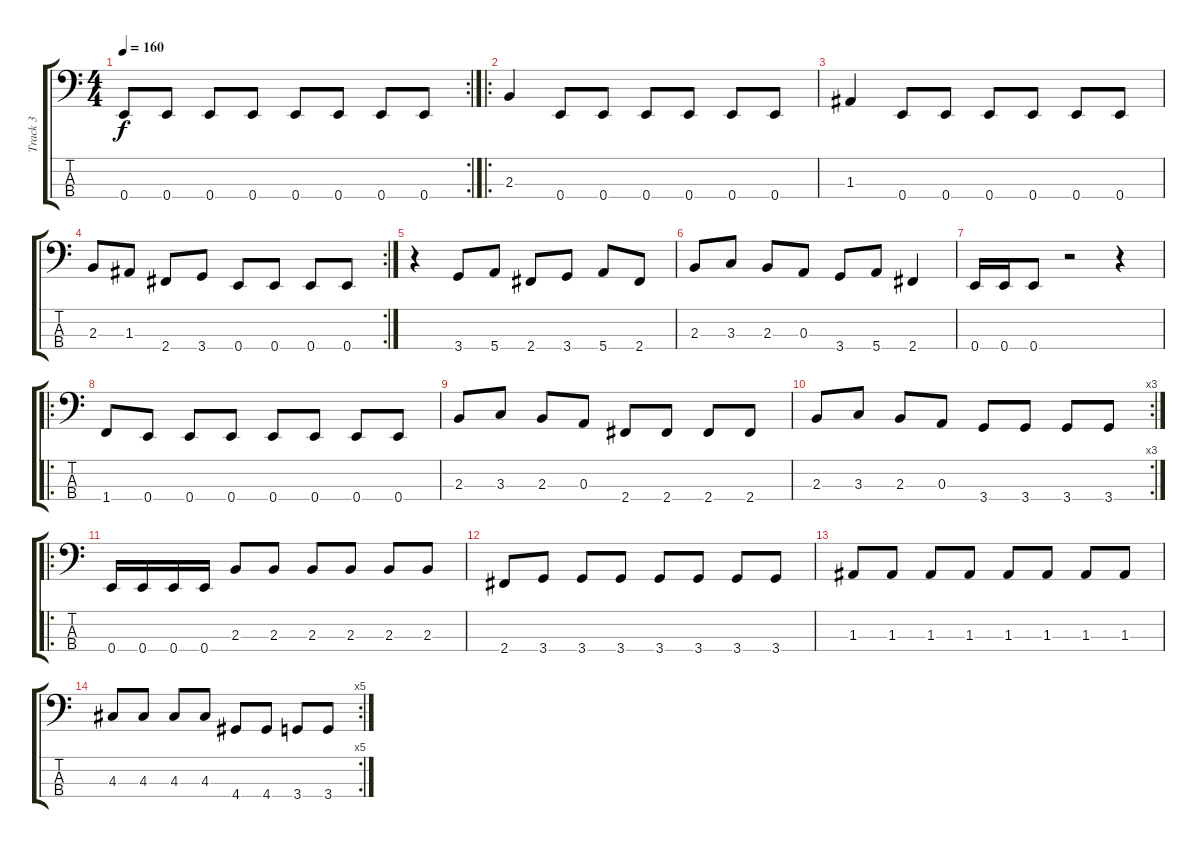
\track ("Track 3" "Track 3") {instrument electricbasspick}
\staff {score tabs}
\tuning (G2 D2 A1 E1) {hide}
\rc 2
\ts (4 4)
\tempo 160
\clef f4
\ks c
0.4.8{dy f} 0.4.8 0.4.8 0.4.8 0.4.8 0.4.8 0.4.8 0.4.8 |
\ro
2.3.4 0.4.8 0.4.8 0.4.8 0.4.8 0.4.8 0.4.8 |
1.3.4 0.4.8 0.4.8 0.4.8 0.4.8 0.4.8 0.4.8 |
\rc 2
2.3.8 1.3.8 2.4.8 3.4.8 0.4.8 0.4.8 0.4.8 0.4.8 |
r.4 3.4.8 5.4.8 2.4.8 3.4.8 5.4.8 2.4.8 |
2.3.8 3.3.8 2.3.8 0.3.8 3.4.8 5.4.8 2.4.4 |
0.4.16 0.4.16 0.4.8 r.2 r.4 |
\ro
1.4.8 0.4.8 0.4.8 0.4.8 0.4.8 0.4.8 0.4.8 0.4.8 |
2.3.8 3.3.8 2.3.8 0.3.8 2.4.8 2.4.8 2.4.8 2.4.8 |
\rc 3
2.3.8 3.3.8 2.3.8 0.3.8 3.4.8 3.4.8 3.4.8 3.4.8 |
\ro
0.4.16 0.4.16 0.4.16 0.4.16 2.3.8 2.3.8 2.3.8 2.3.8 2.3.8 2.3.8 |
2.4.8 3.4.8 3.4.8 3.4.8 3.4.8 3.4.8 3.4.8 3.4.8 |
1.3.8 1.3.8 1.3.8 1.3.8 1.3.8 1.3.8 1.3.8 1.3.8 |
\rc 5
4.3.8 4.3.8 4.3.8 4.3.8 4.4.8 4.4.8 3.4.8 3.4.8
